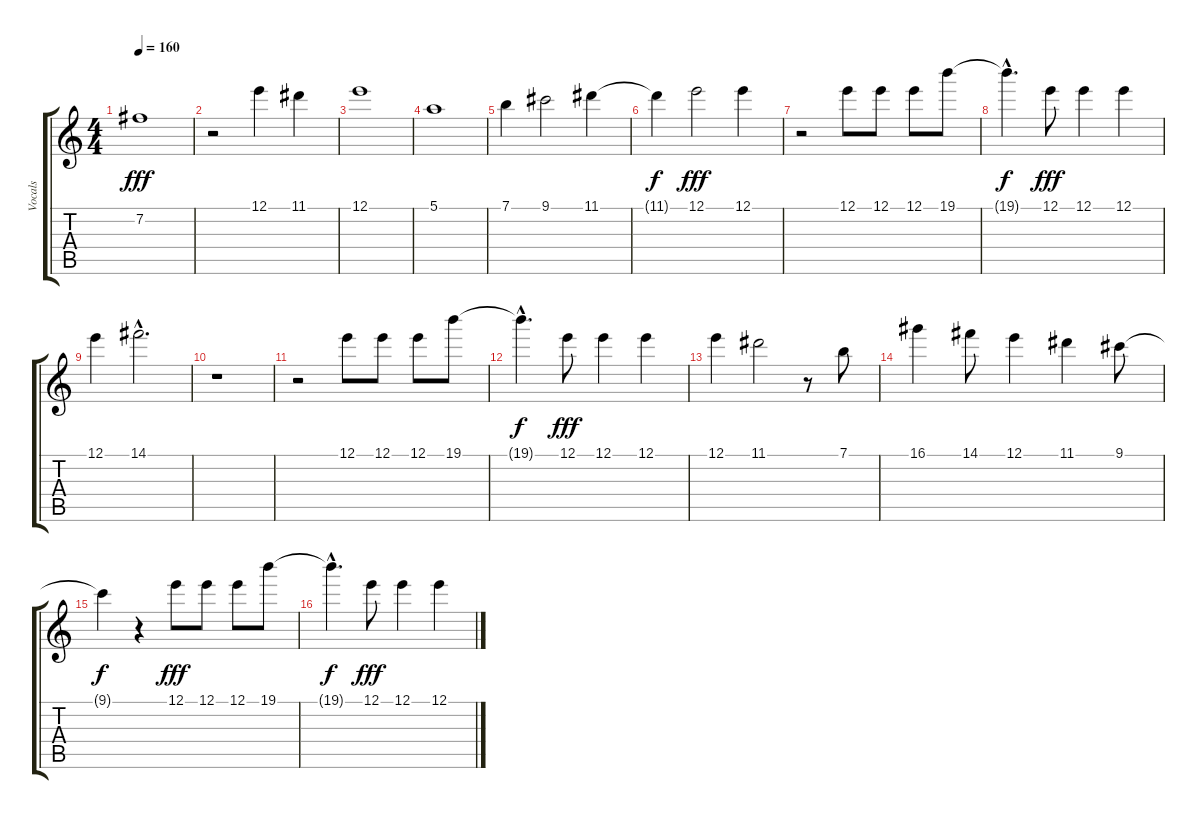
\track ("Vocals" "Vocals") {instrument acousticguitarnylon}
\staff {score tabs}
\tuning (E4 B3 G3 D3 A2 E2) {hide}
\ts (4 4)
\tempo 160
\clef g2
\ks c
7.2.1{dy fff} |
r.2 12.1.4 11.1.4 |
12.1.1 |
5.1.1 |
7.1.4 9.1.2 11.1.4 |
11.1{t}.4{dy f} 12.1.2{dy fff} 12.1.4 |
r.2 12.1.8 12.1.8 12.1.8 19.1.8 |
19.1{hac t}.4{d dy f} 12.1.8{dy fff} 12.1.4 12.1.4 |
12.1.4 14.1{hac}.2{d} |
r.1 |
r.2 12.1.8 12.1.8 12.1.8 19.1.8 |
19.1{hac t}.4{d dy f} 12.1.8{dy fff} 12.1.4 12.1.4 |
12.1.4 11.1.2 r.8 7.1.8 |
16.1.4 14.1.8 12.1.4 11.1.4 9.1.8 |
9.1{t}.4{dy f} r.4 12.1.8{dy fff} 12.1.8 12.1.8 19.1.8 |
19.1{hac t}.4{d dy f} 12.1.8{dy fff} 12.1.4 12.1.4
